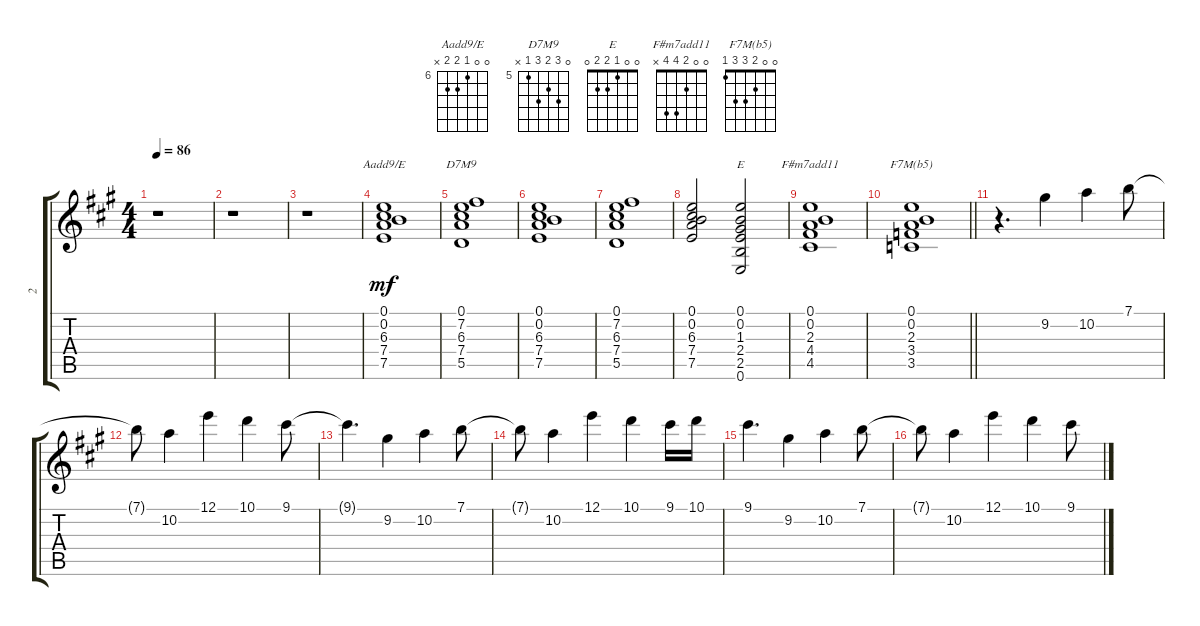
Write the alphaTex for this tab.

\track ("2" "2") {instrument electricguitarclean}
\staff {score tabs}
\tuning (E4 B3 G3 D3 A2 E2) {hide}
\chord ("Aadd9/E" 0 0 6 7 7 x) {firstfret 6}
\chord ("D7M9" 0 7 6 7 5 x) {firstfret 5}
\chord ("E" 0 0 1 2 2 0)
\chord ("F#m7add11" 0 0 2 4 4 x)
\chord ("F7M(b5)" 0 0 2 3 3 1)
\ts (4 4)
\tempo 86
\clef g2
\ks a
r.1{dy mf} |
r.1 |
r.1 |
(0.1 0.2 6.3 7.4 7.5).1{ch "Aadd9/E"} |
(0.1 7.2 6.3 7.4 5.5).1{ch "D7M9"} |
(0.1 0.2 6.3 7.4 7.5).1 |
(0.1 7.2 6.3 7.4 5.5).1 |
(0.1 0.2 6.3 7.4 7.5).2 (0.1 0.2 1.3 2.4 2.5 0.6).2{ch "E"} |
(0.1 0.2 2.3 4.4 4.5).1{ch "F#m7add11"} |
\barLineRight lightlight
(0.1 0.2 2.3 3.4 3.5).1{ch "F7M(b5)"} |
r.4{d} 9.2.4 10.2.4 7.1.8 |
7.1{t}.8 10.2.4 12.1.4 10.1.4 9.1.8 |
9.1{t}.4{d} 9.2.4 10.2.4 7.1.8 |
7.1{t}.8 10.2.4 12.1.4 10.1.4 9.1.16 10.1.16 |
9.1.4{d} 9.2.4 10.2.4 7.1.8 |
7.1{t}.8 10.2.4 12.1.4 10.1.4 9.1.8
